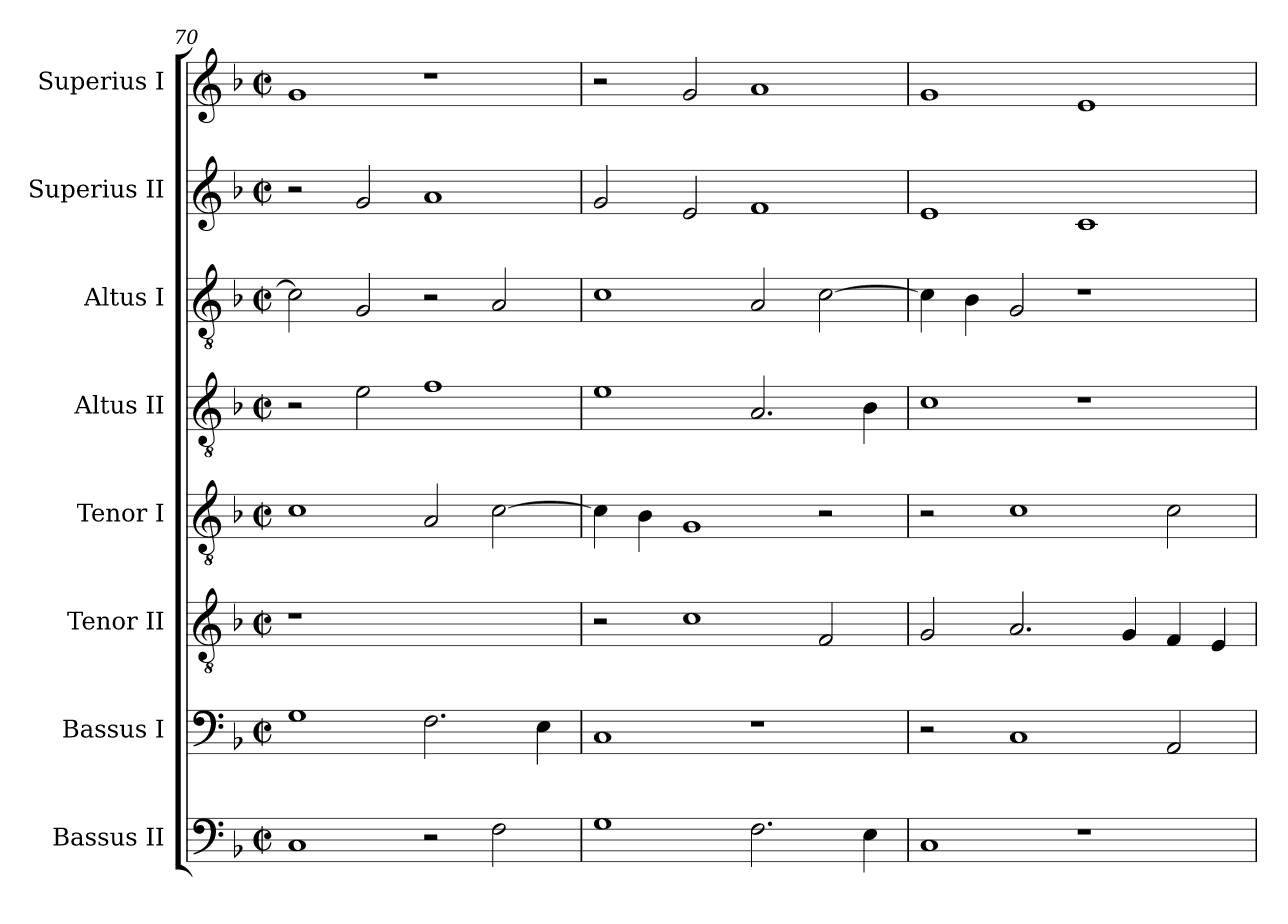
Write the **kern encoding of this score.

**kern	**kern	**kern	**kern	**kern	**kern	**kern	**kern
*part8	*part7	*part6	*part5	*part4	*part3	*part2	*part1
*staff8	*staff7	*staff6	*staff5	*staff4	*staff3	*staff2	*staff1
*I"Bassus II	*I"Bassus I	*I"Tenor II	*I"Tenor I	*I"Altus II	*I"Altus I	*I"Superius II	*I"Superius I
*I'B.	*I'B.	*I'T.	*I'T.	*	*	*I'S.	*I'S.
!!LO:PB:g=z
*clefF4	*clefF4	*clefGv2	*clefGv2	*clefGv2	*clefGv2	*clefG2	*clefG2
*	*	*ITrd7c12	*ITrd7c12	*ITrd7c12	*ITrd7c12	*	*
*k[b-]	*k[b-]	*k[b-]	*k[b-]	*k[b-]	*k[b-]	*k[b-]	*k[b-]
*F:	*F:	*F:	*F:	*F:	*F:	*F:	*F:
*M2/2	*M2/2	*M2/2	*M2/2	*M2/2	*M2/2	*M2/2	*M2/2
*met(c|)	*met(c|)	*met(c|)	*met(c|)	*met(c|)	*met(c|)	*met(c|)	*met(c|)
=70	=70	=70	=70	=70	=70	=70	=70
!	!	!LO:N:vis=1	!	!	!	!	!
1Ci	1Gi	1r	1Ci	2r	2Ci\]	2r	1gi
.	.	.	.	2Ei\	2GGi/	2gi/	.
2r	2.Fi\	1ryy	2AAi/	1Fi	2r	1ai	1r
2Fi\	.	.	[>2Ci\	.	2AAi/	.	.
.	4Ei\	.	.	.	.	.	.
=71	=71	=71	=71	=71	=71	=71	=71
1Gi	1Ci	2r	4Ci\]	1Ei	1Ci	2gi/	2r
.	.	.	4BB-i\	.	.	.	.
.	.	1Ci	1GGi	.	.	2ei/	2gi/
2.Fi\	1r	.	.	2.AAi/	2AAi/	1fi	1ai
.	.	2FFi/	2r	.	[>2Ci\	.	.
4Ei\	.	.	.	4BB-i\	.	.	.
=72	=72	=72	=72	=72	=72	=72	=72
1Ci	2r	2GGi/	2r	1Ci	4Ci\]	1ei	1gi
.	.	.	.	.	4BB-i\	.	.
.	1Ci	2.AAi/	1Ci	.	2GGi/	.	.
1r	.	.	.	1r	1r	1ci	1ei
.	.	4GGi/	.	.	.	.	.
.	2AAi/	4FFi/	2Ci\	.	.	.	.
.	.	4EEi/	.	.	.	.	.
=	=	=	=	=	=	=	=
*-	*-	*-	*-	*-	*-	*-	*-
